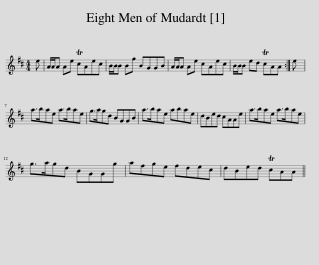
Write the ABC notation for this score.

X:1
L:1/8
M:4/4
I:linebreak $
K:D
V:1 treble
V:1
 e | A/A/A Ae TcAec | B/B/B Bg BGGB | A/A/A Ae cAec | B/B/B ed TcAA :| %5
 e |$ a>bae a>bae | g>agd BGGB | a>bae abae | dBed cAAe | %10
 a>bae a>bae |$ g>agd BGGg | afge fdec | dBed TcAA || %14
